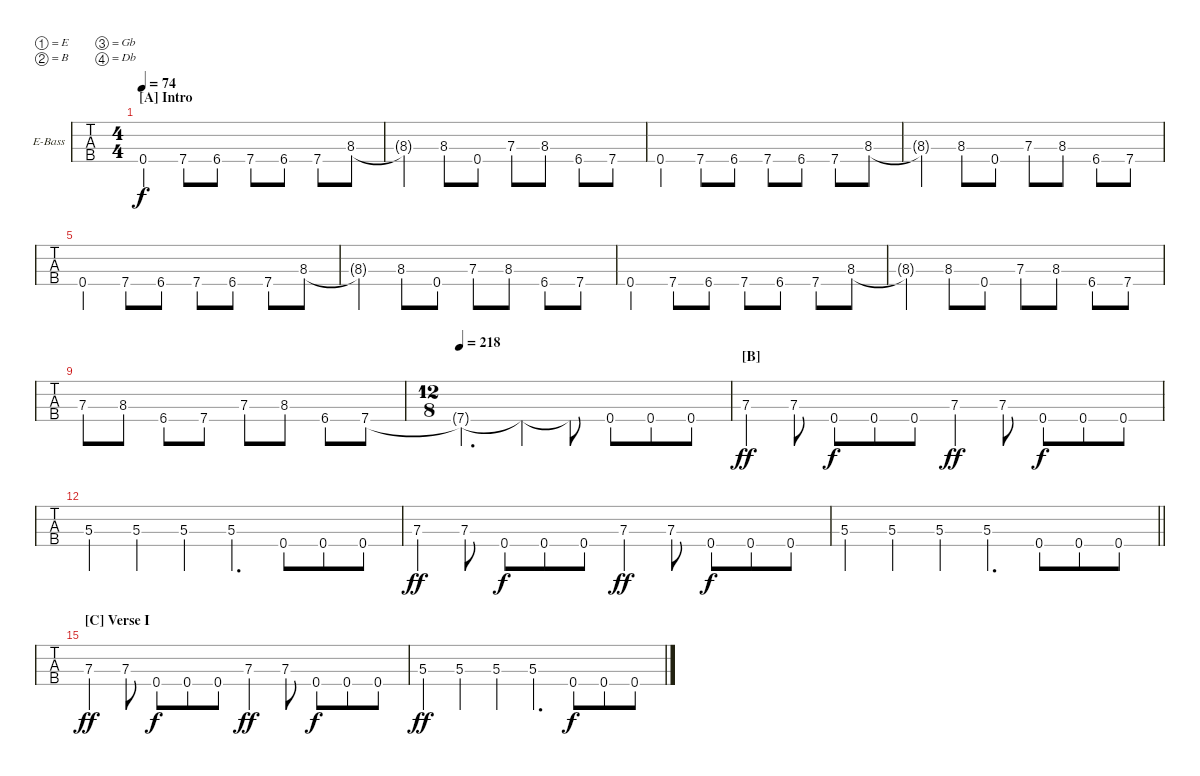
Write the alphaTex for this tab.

\bracketExtendMode nobrackets
\firstSystemTrackNameOrientation horizontal
\otherSystemsTrackNameOrientation horizontal
\defaultBarNumberDisplay FirstOfSystem
\track ("Bass" "E-Bass") {instrument electricbassfinger}
\staff {tabs}
\tuning (E2 B1 Gb1 Db1)
\ts (4 4)
\section ("A" "Intro")
\tempo 74
\clef f4
\scale
0.306626
\ks g
0.4.4{dy f instrument electricbassfinger} 7.4.8 6.4.8 7.4.8 6.4.8 7.4.8 8.3.8 |
\scale
0.231125 8.3{t}.4 8.3.8 0.4.8 7.3.8 8.3.8 6.4.8 7.4.8 |
\scale
0.231125 0.4.4 7.4.8 6.4.8 7.4.8 6.4.8 7.4.8 8.3.8 |
\scale
0.231125 8.3{t}.4 8.3.8 0.4.8 7.3.8 8.3.8 6.4.8 7.4.8 |
\scale
0.25 0.4.4 7.4.8 6.4.8 7.4.8 6.4.8 7.4.8 8.3.8 |
\scale
0.25 8.3{t}.4 8.3.8 0.4.8 7.3.8 8.3.8 6.4.8 7.4.8 |
\scale
0.25 0.4.4 7.4.8 6.4.8 7.4.8 6.4.8 7.4.8 8.3.8 |
\scale
0.25 8.3{t}.4 8.3.8 0.4.8 7.3.8 8.3.8 6.4.8 7.4.8 |
\scale
0.221914 7.3.8 8.3.8 6.4.8 7.4.8 7.3.8 8.3.8 6.4.8 7.4.8 |
\ts (12 8)
\tempo 218
\scale
0.244105 7.4{t}.2{d} 7.4{t}.4 7.4{t}.8 0.4.8 0.4.8 0.4.8 |
\section ("B" "")
\scale
0.288488 7.3.4{dy ff} 7.3.8 0.4.8{dy f} 0.4.8 0.4.8 7.3.4{dy ff} 7.3.8 0.4.8{dy f} 0.4.8 0.4.8 |
\scale
0.245492 5.3.4 5.3.4 5.3.4 5.3.4{d} 0.4.8{beam merge} 0.4.8 0.4.8 |
\scale
0.27013 7.3.4{dy ff} 7.3.8 0.4.8{dy f} 0.4.8 0.4.8 7.3.4{dy ff} 7.3.8 0.4.8{dy f} 0.4.8 0.4.8 |
\scale
0.22987
\barLineRight lightlight
5.3.4 5.3.4 5.3.4 5.3.4{d} 0.4.8{beam merge} 0.4.8 0.4.8 |
\section ("C" "Verse I")
\scale
0.27013 7.3.4{dy ff} 7.3.8 0.4.8{dy f} 0.4.8 0.4.8 7.3.4{dy ff} 7.3.8 0.4.8{dy f} 0.4.8 0.4.8 |
\scale
0.22987 5.3.4{dy ff} 5.3.4 5.3.4 5.3.4{d} 0.4.8{dy f} 0.4.8 0.4.8
